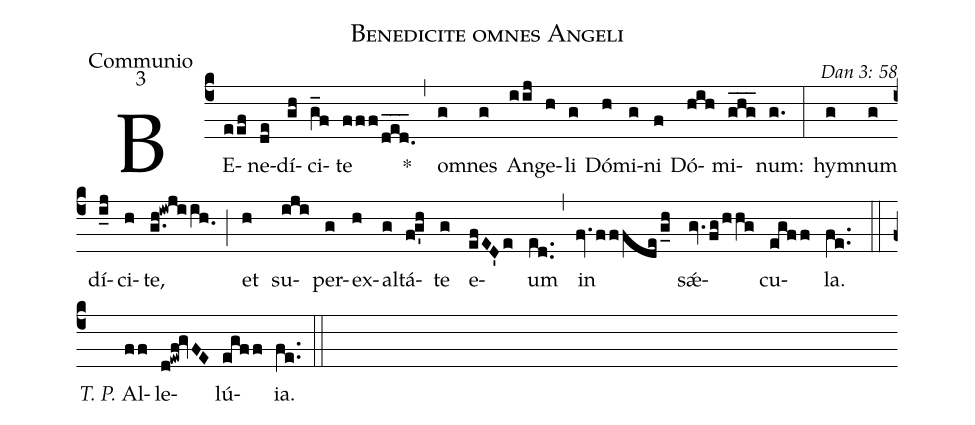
name: Benedicite omnes Angeli;
office-part: Communio;
mode: 3;
commentary: Dan 3: 58;
%%
(c4) BE(eef)ne(de)dí(gh)ci(g_f)te(fff/d_e_d._) *(,) om(g)nes(g) An(iij)ge(h)li(g) Dó(h)mi(g)ni(f) Dó(hih)mi(ghg___)num:(g.) (:)
hym(g)num(g) dí(i_j)ci(h)te,(g.h!iwjiih.0) (;) et(h) su(iji)per(g)ex(h)al(g)tá(f!g'h)te(g) e(efED'e)um(ed..) (,) in(fv.fffde/g_h) sǽ(gv.fg/hhg)cu(egff)la.(fe..) (::)
<i>T. P.</i> Al(ff)le(d!ewf!gvFE)lú(egff)ia.(fe..) (::)
